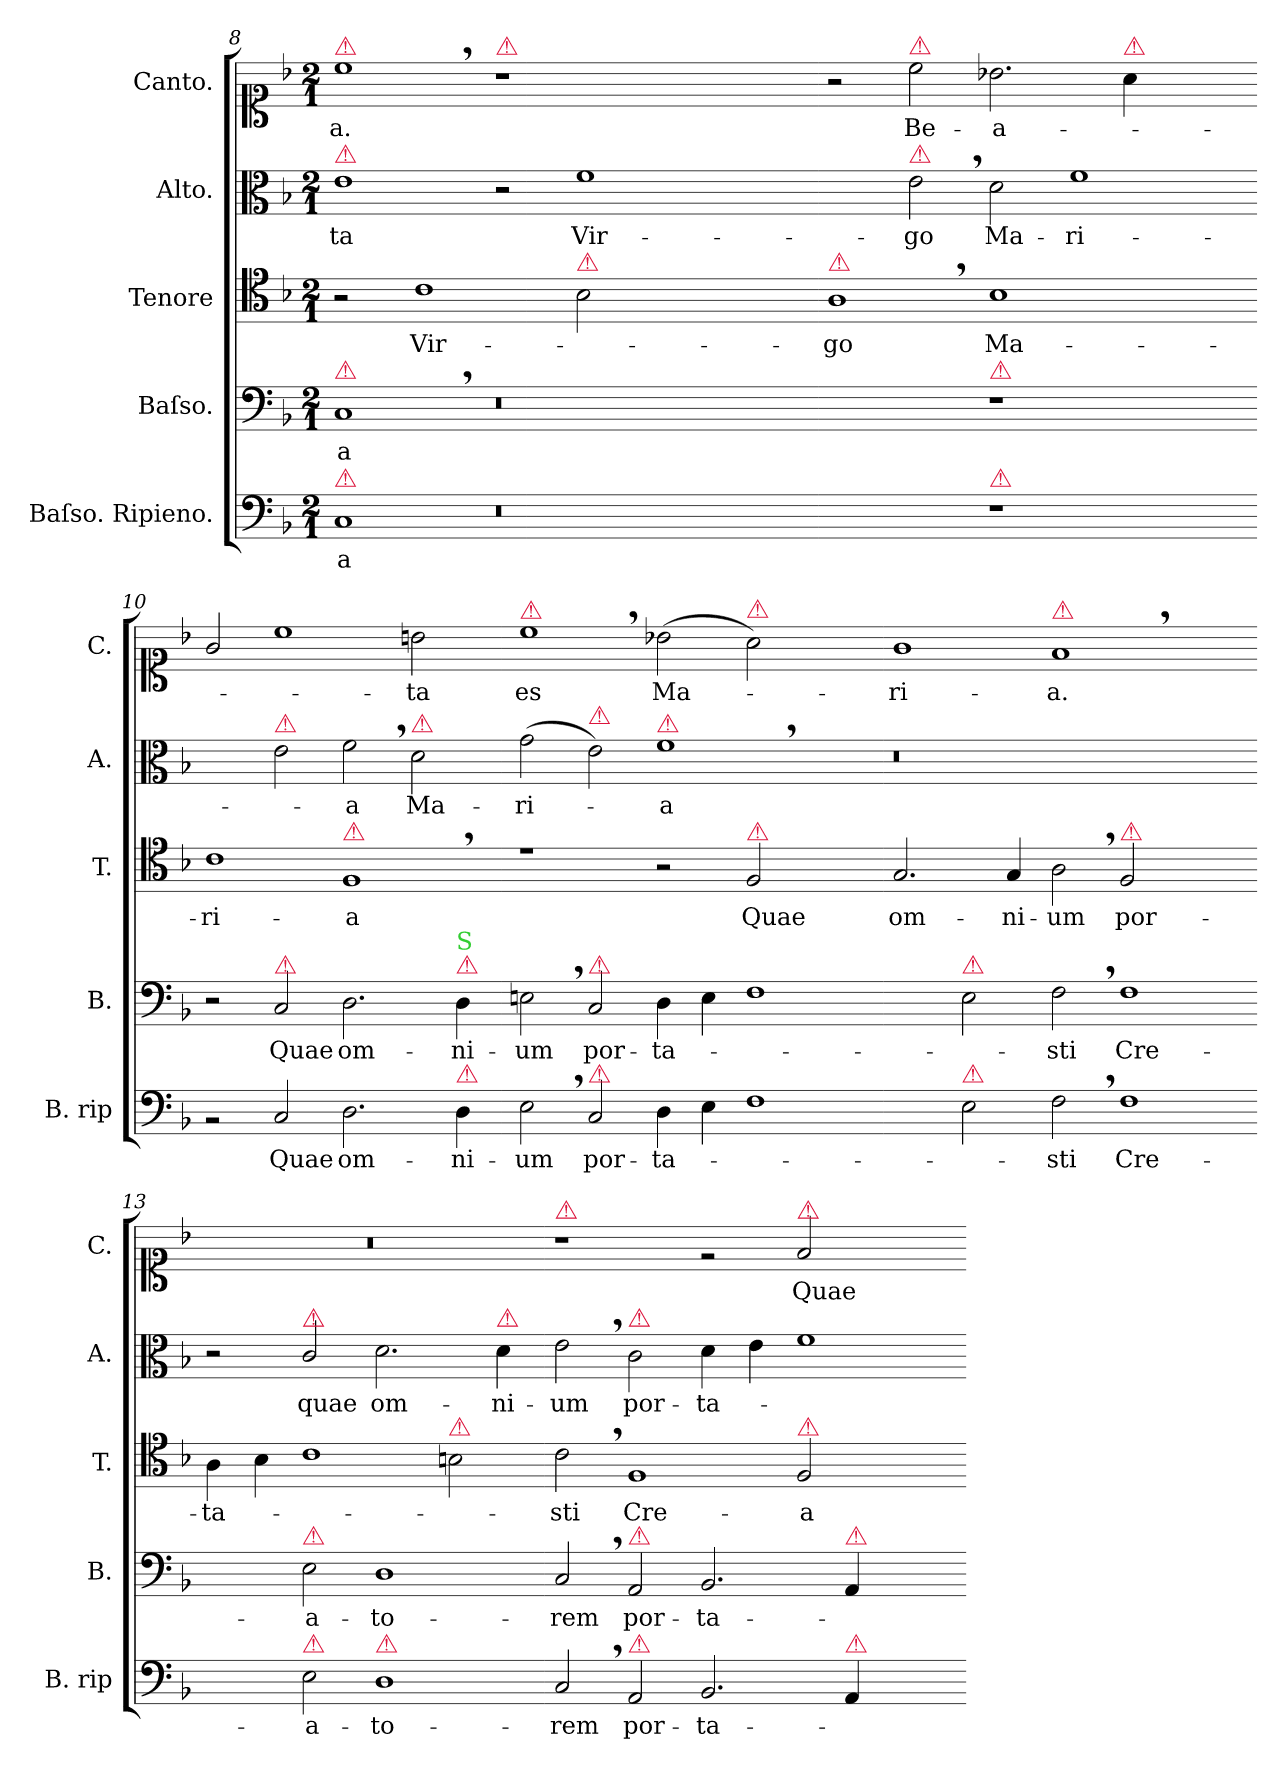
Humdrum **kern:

**kern	**text	**kern	**text	**kern	**text	**kern	**text	**kern	**text
*part5	*part5	*part4	*part4	*part3	*part3	*part2	*part2	*part1	*part1
*staff5	*staff5	*staff4	*staff4	*staff3	*staff3	*staff2	*staff2	*staff1	*staff1
*I"Baſso. Ripieno.	*	*I"Baſso.	*	*I"Tenore	*	*I"Alto.	*	*I"Canto.	*
*I'B. rip	*	*I'B.	*	*I'T.	*	*I'A.	*	*I'C.	*
*clefF4	*	*clefF4	*	*clefC4	*	*clefC3	*	*clefC1	*
*k[b-]	*	*k[b-]	*	*k[b-]	*	*k[b-]	*	*k[b-]	*
*M2/1	*	*M2/1	*	*M2/1	*	*M2/1	*	*M2/1	*
=8	=8	=8	=8	=8	=8	=8	=8	=8	=8
!	!	!	!	!	!	!	!	!LO:TX:a:color=crimson:t=⚠	!
!	!	!	!	!	!	!LO:TX:a:color=crimson:t=⚠	!	!	!
!	!	!LO:TX:a:color=crimson:t=⚠	!	!	!	!	!	!	!
!LO:TX:a:color=crimson:t=⚠	!	!	!	!	!	!	!	!	!
1C	-a	1C,<	-a	2r	.	1e	-ta	1cc,<	-a.
.	.	.	.	1c	Vir-	.	.	.	.
!	!	!	!	!	!	!	!	!LO:TX:a:color=crimson:t=⚠	!
0r	.	0r	.	.	.	2r	.	1r	.
!	!	!	!	!LO:TX:a:color=crimson:t=⚠	!	!	!	!	!
.	.	.	.	2B-\	.	1f\	Vir-	.	.
.	.	.	.	1ryy	.	.	.	1ryy	.
.	.	.	.	.	.	2ryy	.	.	.
=9-	=9-	=9-	=9-	=9-	=9-	=9-	=9-	=9-	=9-
!	!	!	!	!LO:TX:a:color=crimson:t=⚠	!	!	!	!	!
1ryy	.	1ryy	.	1A,<	-go	2ryy	.	2r	.
!	!	!	!	!	!	!	!	!LO:TX:a:color=crimson:t=⚠	!
!	!	!	!	!	!	!LO:TX:a:color=crimson:t=⚠	!	!	!
.	.	.	.	.	.	2e,<\	-go	2cc\	Be-
!	!	!LO:TX:a:color=crimson:t=⚠	!	!	!	!	!	!	!
!LO:TX:a:color=crimson:t=⚠	!	!	!	!	!	!	!	!	!
1r	.	1r	.	1B-	Ma-	2d\	Ma-	2.b-X\	-a-
.	.	.	.	.	.	1f\	-ri-	.	.
!	!	!	!	!	!	!	!	!LO:TX:a:color=crimson:t=⚠	!
.	.	.	.	.	.	.	.	4a\	.
2ryy	.	2ryy	.	2ryy	.	.	.	2ryy	.
=10-	=10-	=10-	=10-	=10-	=10-	=10-	=10-	=10-	=10-
2rBB	.	2r	.	1c	-ri-	2ryy	.	2g/	.
!	!	!	!	!	!	!LO:TX:a:color=crimson:t=⚠	!	!	!
!	!	!LO:TX:a:color=crimson:t=⚠	!	!	!	!	!	!	!
2C/	Quae	2C/	Quae	.	.	2e\	.	1cc	.
!	!	!	!	!LO:TX:a:color=crimson:t=⚠	!	!	!	!	!
2.D\	om-	2.D\	om-	1F,<	-a	2f,<\	-a	.	.
!	!	!	!	!	!	!LO:TX:a:color=crimson:t=⚠	!	!	!
.	.	.	.	.	.	2d\	Ma-	2bn\	-ta
!	!	!LO:TX:a:color=crimson:t=⚠	!	!	!	!	!	!	!
!	!	!LO:TX:a:color=limegreen:t=S	!	!	!	!	!	!	!
!LO:TX:a:color=crimson:t=⚠	!	!	!	!	!	!	!	!	!
4D\	-ni-	4D\	-ni-	.	.	.	.	.	.
=11-	=11-	=11-	=11-	=11-	=11-	=11-	=11-	=11-	=11-
!	!	!	!	!	!	!	!	!LO:TX:a:color=crimson:t=⚠	!
2E,<\	-um	2En,<\	-um	1re	.	(2g\	ri-	1cc,<	es
!	!	!	!	!	!	!LO:TX:a:color=crimson:t=⚠	!	!	!
!	!	!LO:TX:a:color=crimson:t=⚠	!	!	!	!	!	!	!
!LO:TX:a:color=crimson:t=⚠	!	!	!	!	!	!	!	!	!
2C/	por-	2C/	por-	.	.	2e\)	.	.	.
!	!	!	!	!	!	!LO:TX:a:color=crimson:t=⚠	!	!	!
4D\	-ta-	4D\	-ta-	2r	.	1f,<	-a	(2b-X\	Ma-
4E\	.	4E\	.	.	.	.	.	.	.
!	!	!	!	!	!	!	!	!LO:TX:a:color=crimson:t=⚠	!
!	!	!	!	!LO:TX:a:color=crimson:t=⚠	!	!	!	!	!
1F\	.	1F\	.	2F/	Quae	.	.	2a\)	.
.	.	.	.	2ryy	.	2ryy	.	2ryy	.
=12-	=12-	=12-	=12-	=12-	=12-	=12-	=12-	=12-	=12-
2ryy	.	2ryy	.	2.G/	om-	0r	.	1g	-ri-
!	!	!LO:TX:a:color=crimson:t=⚠	!	!	!	!	!	!	!
!LO:TX:a:color=crimson:t=⚠	!	!	!	!	!	!	!	!	!
2E\	.	2E\	.	.	.	.	.	.	.
.	.	.	.	4G/	-ni-	.	.	.	.
!	!	!	!	!	!	!	!	!LO:TX:a:color=crimson:t=⚠	!
2F,<\	-sti	2F,<\	-sti	2A,<\	-um	.	.	1f,<	-a.
!	!	!	!	!LO:TX:a:color=crimson:t=⚠	!	!	!	!	!
1F\	Cre-	1F\	Cre-	2F/	por-	.	.	.	.
.	.	.	.	2ryy	.	2ryy	.	2ryy	.
=13-	=13-	=13-	=13-	=13-	=13-	=13-	=13-	=13-	=13-
2ryy	.	2ryy	.	4A\	-ta-	2r	.	0r	.
.	.	.	.	4B-\	.	.	.	.	.
!	!	!	!	!	!	!LO:TX:a:color=crimson:t=⚠	!	!	!
!	!	!LO:TX:a:color=crimson:t=⚠	!	!	!	!	!	!	!
!LO:TX:a:color=crimson:t=⚠	!	!	!	!	!	!	!	!	!
2E\	-a-	2E\	-a-	1c	.	2c/	quae	.	.
!LO:TX:a:color=crimson:t=⚠	!	!	!	!	!	!	!	!	!
1D	-to-	1D	-to-	.	.	2.d\	om-	.	.
!	!	!	!	!LO:TX:a:color=crimson:t=⚠	!	!	!	!	!
.	.	.	.	2Bn\	.	.	.	.	.
!	!	!	!	!	!	!LO:TX:a:color=crimson:t=⚠	!	!	!
.	.	.	.	.	.	4d\	-ni-	.	.
=14-	=14-	=14-	=14-	=14-	=14-	=14-	=14-	=14-	=14-
!	!	!	!	!	!	!	!	!LO:TX:a:color=crimson:t=⚠	!
2C,</	-rem	2C,</	-rem	2c,<\	-sti	2e,<\	-um	1r	.
!	!	!	!	!	!	!LO:TX:a:color=crimson:t=⚠	!	!	!
!	!	!LO:TX:a:color=crimson:t=⚠	!	!	!	!	!	!	!
!LO:TX:a:color=crimson:t=⚠	!	!	!	!	!	!	!	!	!
2AA/	por-	2AA/	por-	1F	Cre-	2c\	por-	.	.
2.BB-/	-ta-	2.BB-/	-ta-	.	.	4d\	-ta-	2re	.
.	.	.	.	.	.	4e\	.	.	.
!	!	!	!	!	!	!	!	!LO:TX:a:color=crimson:t=⚠	!
!	!	!	!	!LO:TX:a:color=crimson:t=⚠	!	!	!	!	!
.	.	.	.	2F/	-a-	1f\	.	2f/	Quae
!	!	!LO:TX:a:color=crimson:t=⚠	!	!	!	!	!	!	!
!LO:TX:a:color=crimson:t=⚠	!	!	!	!	!	!	!	!	!
4AA/	.	4AA/	.	.	.	.	.	.	.
2ryy	.	2ryy	.	2ryy	.	.	.	2ryy	.
=-	=-	=-	=-	=-	=-	=-	=-	=-	=-
*-	*-	*-	*-	*-	*-	*-	*-	*-	*-
